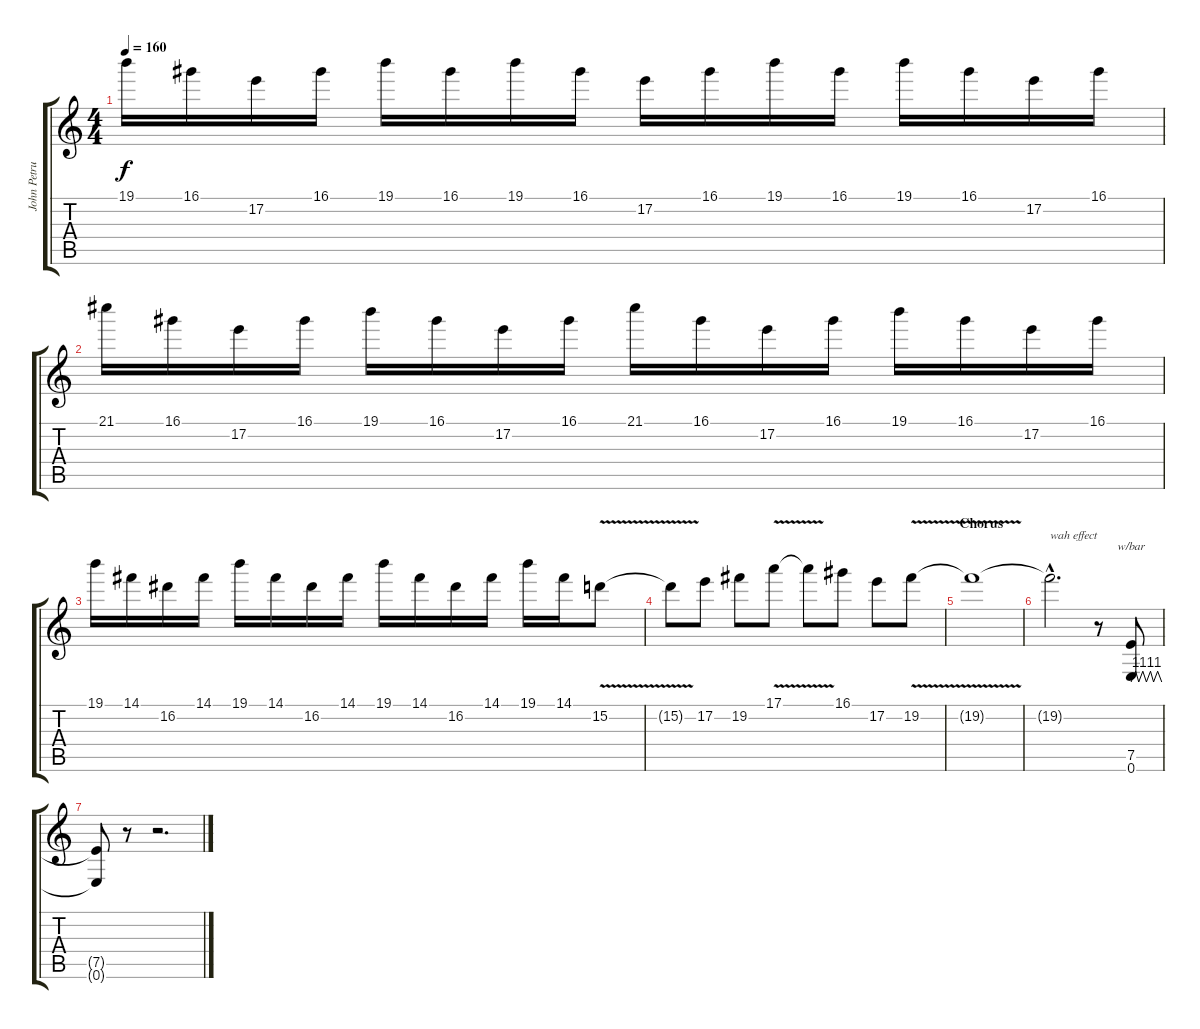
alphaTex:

\track ("John Petrucci Acoustic/Solo Guitar" "John Petru") {instrument acousticguitarsteel}
\staff {score tabs}
\tuning (E4 B3 G3 D3 A2 E2) {hide}
\ts (4 4)
\tempo 160
\clef g2
\ks c
19.1.16{dy f} 16.1.16 17.2.16 16.1.16 19.1.16 16.1.16 19.1.16 16.1.16 17.2.16 16.1.16 19.1.16 16.1.16 19.1.16 16.1.16 17.2.16 16.1.16 |
21.1.16 16.1.16 17.2.16 16.1.16 19.1.16 16.1.16 17.2.16 16.1.16 21.1.16 16.1.16 17.2.16 16.1.16 19.1.16 16.1.16 17.2.16 16.1.16 |
19.1.16 14.1.16 16.2.16 14.1.16 19.1.16 14.1.16 16.2.16 14.1.16 19.1.16 14.1.16 16.2.16 14.1.16 19.1.16 14.1.16 15.2{v}.8 |
15.2{t}.8 17.2.8 19.2.8 17.1{v}.8 17.1{t}.8 16.1.8 17.2.8 19.2{v}.8 |
\section ("" "Chorus")
19.2{t}.1{volume 1} |
19.2{hac t}.2{d txt "wah effect"} r.8 (7.5 0.6).8{tbe (custom default 0 0 9 4 15 0 23 4 30 0 38 4 44 0 52 4 60 0) volume 13 instrument guitarharmonics} |
(7.5{t} 0.6{t}).8 r.8 r.2{d}
